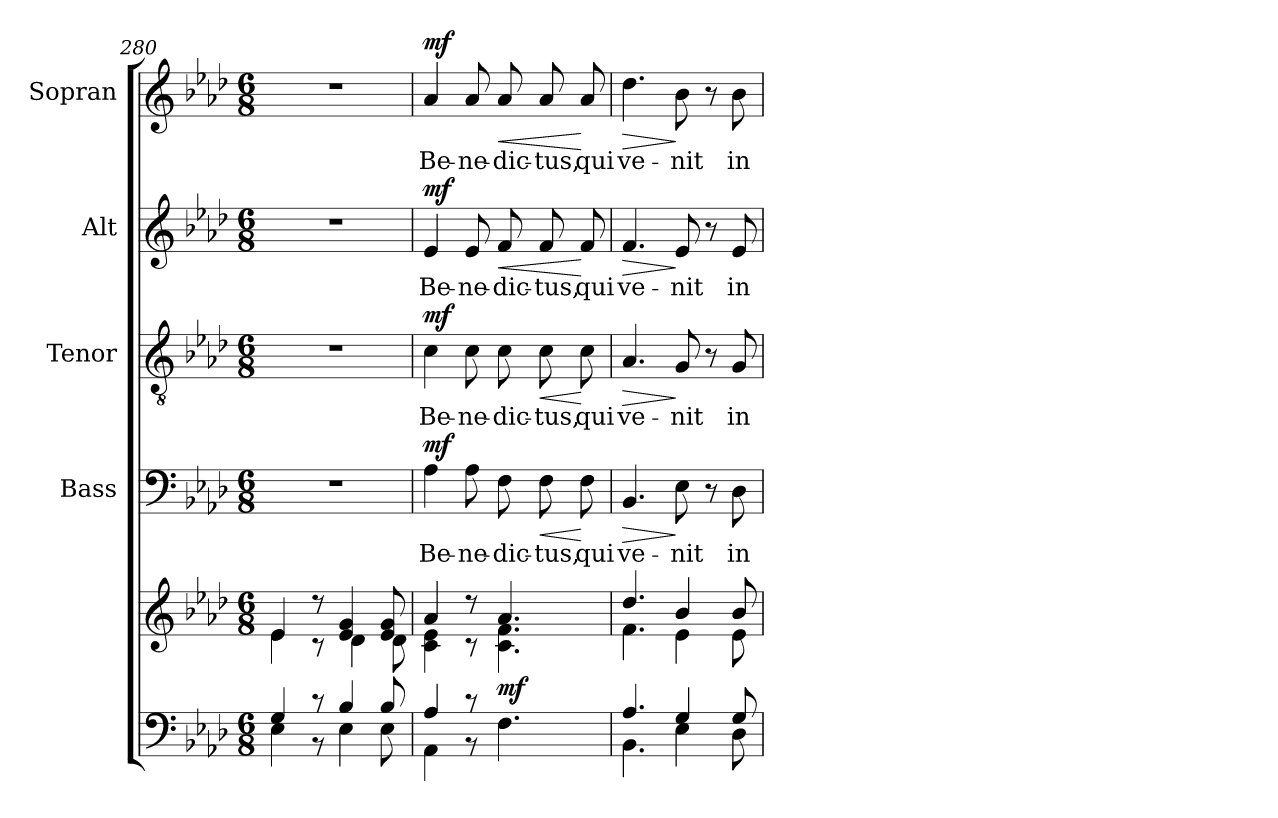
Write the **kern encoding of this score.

**kern	**kern	**dynam	**kern	**text	**dynam	**kern	**text	**dynam	**kern	**text	**dynam	**kern	**text	**dynam
*part5	*part5	*part5	*part4	*part4	*part4	*part3	*part3	*part3	*part2	*part2	*part2	*part1	*part1	*part1
*staff6	*staff5	*staff5/6	*staff4	*staff4	*staff4	*staff3	*staff3	*staff3	*staff2	*staff2	*staff2	*staff1	*staff1	*staff1
*	*	*	*I"Bass	*	*	*I"Tenor	*	*	*I"Alt	*	*	*I"Sopran	*	*
*	*	*	*I'B.	*	*	*I'T.	*	*	*I'A.	*	*	*I'S.	*	*
*clefF4	*clefG2	*	*clefF4	*	*	*clefGv2	*	*	*clefG2	*	*	*clefG2	*	*
*k[b-e-a-d-]	*k[b-e-a-d-]	*	*k[b-e-a-d-]	*	*	*k[b-e-a-d-]	*	*	*k[b-e-a-d-]	*	*	*k[b-e-a-d-]	*	*
*A-:	*A-:	*	*A-:	*	*	*A-:	*	*	*A-:	*	*	*A-:	*	*
*M6/8	*M6/8	*	*M6/8	*	*	*M6/8	*	*	*M6/8	*	*	*M6/8	*	*
=280	=280	=280	=280	=280	=280	=280	=280	=280	=280	=280	=280	=280	=280	=280
*^	*^	*	*	*	*	*	*	*	*	*	*	*	*	*
4G/	4E-\	4e-/	4e-\	.	2.r	.	.	2.r	.	.	2.r	.	.	2.r	.	.
8r	8r	8r	8r	.	.	.	.	.	.	.	.	.	.	.	.	.
4B-/	4E-\	4e-/ 4g/	4d-\	.	.	.	.	.	.	.	.	.	.	.	.	.
8B-/	8E-\	8e-/ 8g/	8d-\	.	.	.	.	.	.	.	.	.	.	.	.	.
=281	=281	=281	=281	=281	=281	=281	=281	=281	=281	=281	=281	=281	=281	=281	=281	=281
!	!	!	!	!	!	!LO:LY:b	!LO:DY:a	!	!LO:LY:b	!LO:DY:a	!	!LO:LY:b	!LO:DY:a	!	!LO:LY:b	!LO:DY:a
4A-/	4AA-\	4a-/	4c\ 4e-\	.	4A-\	Be-	mf	4c\	Be-	mf	4e-/	Be-	mf	4a-/	Be-	mf
!	!	!	!	!	!	!LO:LY:b	!	!	!LO:LY:b	!	!	!LO:LY:b	!	!	!LO:LY:b	!
8r	8r	8r	8r	.	8A-\	-ne-	.	8c\	-ne-	.	8e-/	-ne-	.	8a-/	-ne-	.
!	!	!	!	!LO:DY:b	!	!LO:LY:b	!	!	!LO:LY:b	!	!	!LO:LY:b	!LO:HP:b	!	!LO:LY:b	!LO:HP:b
4ryy	4.F\	4.a-/	4.c\ 4.f\	mf	8F\	-dic-	.	8c\	-dic-	.	8f/	-dic-	<	8a-/	-dic-	<
!	!	!	!	!	!	!LO:LY:b	!LO:HP:b	!	!LO:LY:b	!LO:HP:b	!	!LO:LY:b	!	!	!LO:LY:b	!
.	.	.	.	.	8F\	-tus,	<	8c\	-tus,	<	8f/	-tus,	.	8a-/	-tus,	.
!	!	!	!	!	!	!LO:LY:b	!	!	!LO:LY:b	!	!	!LO:LY:b	!	!	!LO:LY:b	!
8ryy	.	.	.	.	8F\	qui	[	8c\	qui	[	8f/	qui	[	8a-/	qui	[
=282	=282	=282	=282	=282	=282	=282	=282	=282	=282	=282	=282	=282	=282	=282	=282	=282
!	!	!	!	!	!	!LO:LY:b	!LO:HP:b	!	!LO:LY:b	!LO:HP:b	!	!LO:LY:b	!LO:HP:b	!	!LO:LY:b	!LO:HP:b
4.A-/	4.BB-\	4.dd-/	4.f\	.	4.BB-/	ve-	>	4.A-/	ve-	>	4.f/	ve-	>	4.dd-\	ve-	>
!	!	!	!	!	!	!LO:LY:b	!	!	!LO:LY:b	!	!	!LO:LY:b	!	!	!LO:LY:b	!
4G/	4E-\	4b-/	4e-\	.	8E-\	-nit	]	8G/	-nit	]	8e-/	-nit	]	8b-\	-nit	]
.	.	.	.	.	8r	.	.	8r	.	.	8r	.	.	8r	.	.
!	!	!	!	!	!	!LO:LY:b	!	!	!LO:LY:b	!	!	!LO:LY:b	!	!	!LO:LY:b	!
8G/	8D-\	8b-/	8e-\	.	8D-\	in	.	8G/	in	.	8e-/	in	.	8b-\	in	.
*v	*v	*	*	*	*	*	*	*	*	*	*	*	*	*	*	*
*	*v	*v	*	*	*	*	*	*	*	*	*	*	*	*	*
=	=	=	=	=	=	=	=	=	=	=	=	=	=	=
*-	*-	*-	*-	*-	*-	*-	*-	*-	*-	*-	*-	*-	*-	*-
